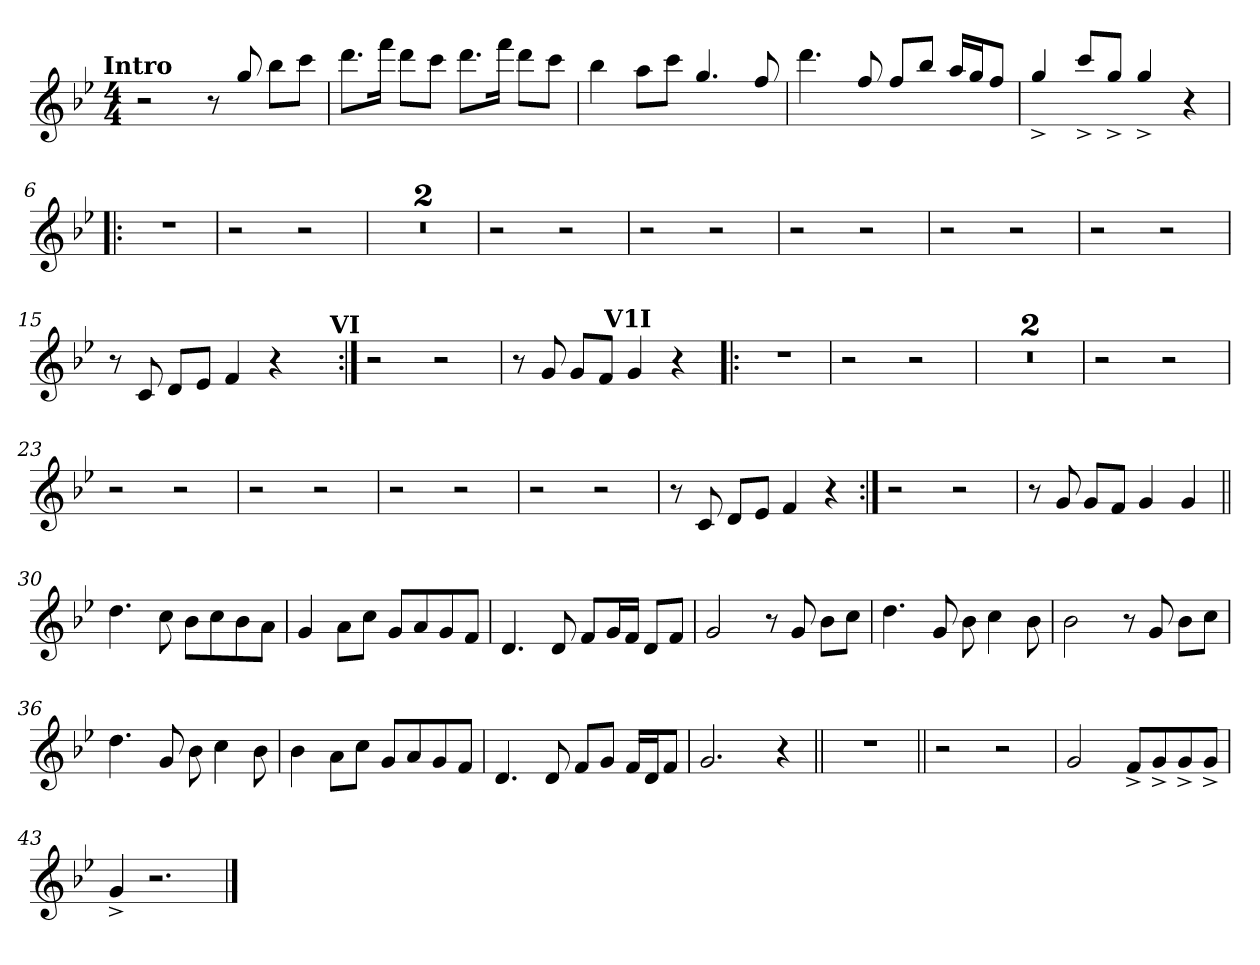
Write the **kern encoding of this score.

**kern
*part1
*staff1
!!LO:PB:g=z
*clefG2
*k[b-e-]
*B-:
*M4/4
*MM79
=1
!LO:TX:a:B:cj:t=Intro
2r
8r
8ggi/
8bb-i\L
8ccci\J
=2
8.dddi\L
16fffi\Jk
8dddi\L
8ccci\J
8.dddi\L
16fffi\Jk
8dddi\L
8ccci\J
=3
4bb-i\
8aai\L
8ccci\J
4.ggi/
8ffi/
=4
4.dddi\
8ffi/
8ffi/L
8bb-i/J
16aai/LL
16ggi/J
8ffi/J
!!LO:LB:g=z
=5
4gg^i/
8ccc^i/L
8gg^i/J
4gg^i/
4r
=6!|:
1r
=7
2r
2r
=8
1r
=9
1r
=10
2r
2r
=11
2r
2r
!!LO:LB:g=z
=12
2r
2r
=13
2r
2r
=14
2r
2r
=15
*^
8r	2ryy
8ci/	.
8di/L	.
8e-i/J	.
4fi/	4ryy
4r	8ryy
.	16ryy
.	32ryy
.	64ryy
.	128...ryy
!	!LO:TX:a:B:cj:t=VI
.	1024ryy
*v	*v
=16:|!
2r
2r
=17
8r
8gi/
8gi/L
8fi/J
!LO:TX:a:B:cj:t=V1I
4gi/
4r
!!LO:LB:g=z
=18!|:
1r
=19
2r
2r
=20
1r
=21
1r
=22
2r
2r
=23
2r
2r
=24
2r
2r
=25
2r
2r
!!LO:LB:g=z
=26
2r
2r
=27
8r
8ci/
8di/L
8e-i/J
4fi/
4r
=28:|!
2r
2r
=29
8r
8gi/
8gi/L
8fi/J
4gi/
4gi/
=30||
4.ddi\
8cci\
8b-i\L
8cci\
8b-i\
8ai\J
!!LO:LB:g=z
=31
4gi/
8ai\L
8cci\J
8gi/L
8ai/
8gi/
8fi/J
=32
4.di/
8di/
8fi/L
16gi/L
16fi/JJ
8di/L
8fi/J
=33
2gi/
8r
8gi/
8b-i\L
8cci\J
=34
4.ddi\
8gi/
8b-i\
4cci\
8b-i\
=35
2b-i\
8r
8gi/
8b-i\L
8cci\J
!!LO:LB:g=z
=36
4.ddi\
8gi/
8b-i\
4cci\
8b-i\
=37
4b-i\
8ai\L
8cci\J
8gi/L
8ai/
8gi/
8fi/J
=38
4.di/
8di/
8fi/L
8gi/J
16fi/LL
16di/J
8fi/J
!!LO:LB:g=z
=39
2.gi/
4r
=40||
1r
=41||
2r
2r
=42
2gi/
8f^i/L
8g^i/
8g^i/
8g^i/J
=43
4g^i/
2.r
==
*-
